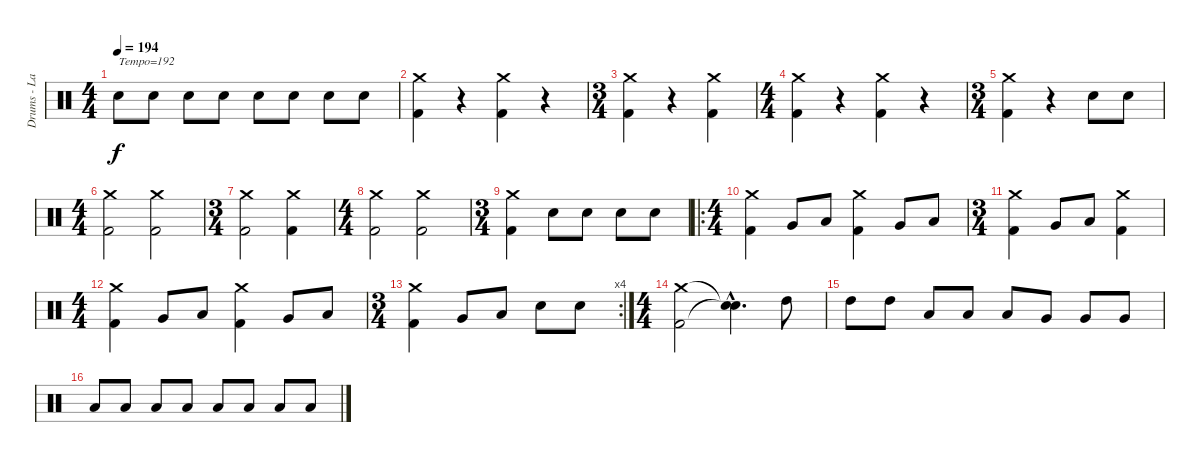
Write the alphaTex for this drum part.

\track ("Drums - Lars" "Drums - La") {instrument percussion}
\staff {score}
\articulation defaults
\ts (4 4)
\tempo 194
\clef neutral
\ks c "Snare (hit) 2".8{txt "Tempo=192" dy f} "Snare (hit) 2".8 "Snare (hit) 2".8 "Snare (hit) 2".8 "Snare (hit) 2".8 "Snare (hit) 2".8 "Snare (hit) 2".8 "Snare (hit) 2".8
|
("Crash medium (hit)" "Kick (hit) 2").4 r.4 ("Crash medium (hit)" "Kick (hit) 2").4 r.4 |
\ts (3 4)
("Crash medium (hit)" "Kick (hit) 2").4 r.4 ("Crash medium (hit)" "Kick (hit) 2").4 |
\ts (4 4)
("Crash medium (hit)" "Kick (hit) 2").4 r.4 ("Crash medium (hit)" "Kick (hit) 2").4 r.4 |
\ts (3 4)
("Crash medium (hit)" "Kick (hit) 2").4 r.4 "Snare (hit) 2".8 "Snare (hit) 2".8 |
\ts (4 4)
("Crash medium (hit)" "Kick (hit) 2").2 ("Crash medium (hit)" "Kick (hit) 2").2 |
\ts (3 4)
("Crash medium (hit)" "Kick (hit) 2").2 ("Crash medium (hit)" "Kick (hit) 2").4 |
\ts (4 4)
("Crash medium (hit)" "Kick (hit) 2").2 ("Crash medium (hit)" "Kick (hit) 2").2 |
\ts (3 4)
("Crash medium (hit)" "Kick (hit) 2").4 "Snare (hit) 2".8 "Snare (hit) 2".8 "Snare (hit) 2".8 "Snare (hit) 2".8 |
\ro
\ts (4 4)
("Crash medium (hit)" "Kick (hit) 2").4 "Very Low Tom (hit)".8 "Low Floor Tom (hit)".8 ("Crash medium (hit)" "Kick (hit) 2").4 "Very Low Tom (hit)".8 "Low Floor Tom (hit)".8 |
\ts (3 4)
("Crash medium (hit)" "Kick (hit) 2").4 "Very Low Tom (hit)".8 "Low Floor Tom (hit)".8 ("Crash medium (hit)" "Kick (hit) 2").4 |
\ts (4 4)
("Crash medium (hit)" "Kick (hit) 2").4 "Very Low Tom (hit)".8 "Low Floor Tom (hit)".8 ("Crash medium (hit)" "Kick (hit) 2").4 "Very Low Tom (hit)".8 "Low Floor Tom (hit)".8 |
\rc 4
\ts (3 4)
("Crash medium (hit)" "Kick (hit) 2").4 "Very Low Tom (hit)".8 "Low Floor Tom (hit)".8 "Snare (hit) 2".8 "Snare (hit) 2".8 |
\ts (4 4)
("Crash medium (hit)" "Kick (hit) 2").2 ("Snare (hit)"{hac t} "Snare (hit)"{hac t}).4{d} "High Tom (hit)".8 |
"High Tom (hit)".8 "High Tom (hit)".8 "Low Tom (hit)".8 "Low Tom (hit)".8 "Low Tom (hit)".8 "Very Low Tom (hit)".8 "Very Low Tom (hit)".8 "Very Low Tom (hit)".8 |
"Low Floor Tom (hit)".8 "Low Floor Tom (hit)".8 "Low Floor Tom (hit)".8 "Low Floor Tom (hit)".8 "Low Floor Tom (hit)".8 "Low Floor Tom (hit)".8 "Low Floor Tom (hit)".8 "Low Floor Tom (hit)".8
